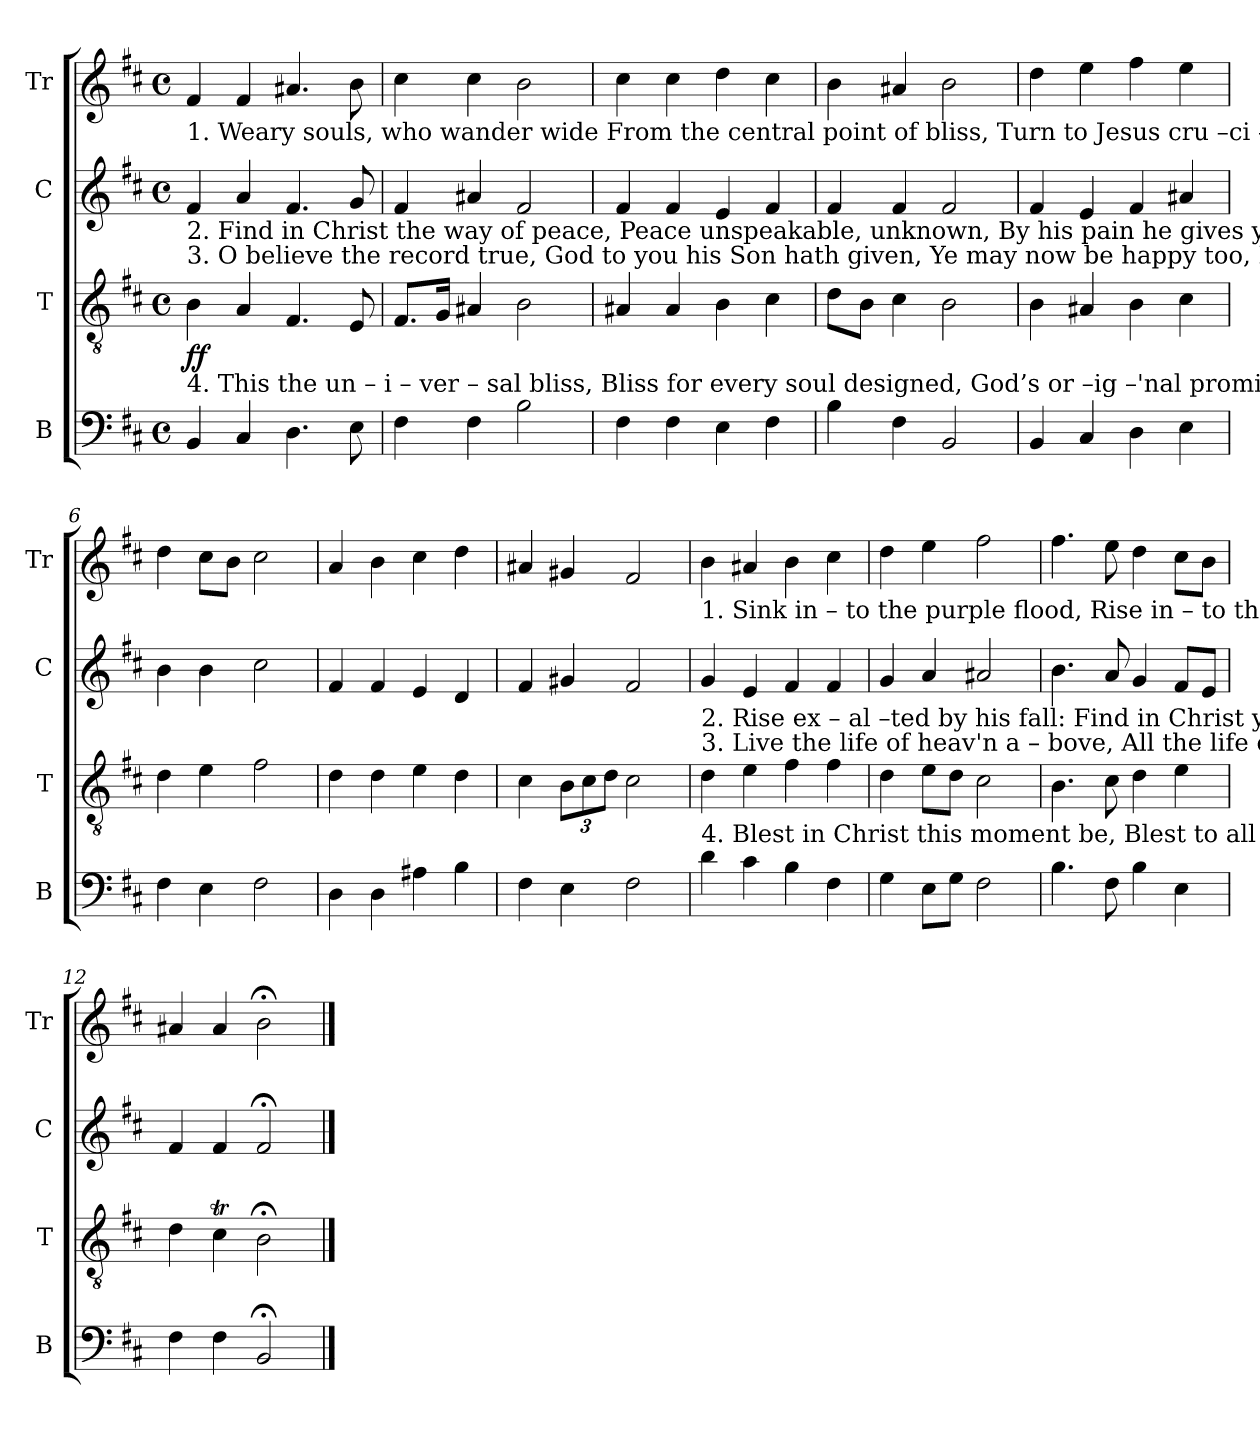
**kern	**kern	**dynam	**kern	**kern
*part4	*part3	*part3	*part2	*part1
*staff4	*staff3	*staff3	*staff2	*staff1
*I"B	*I"T	*	*I"C	*I"Tr
*I'B	*I'T	*	*I'C	*I'Tr
*clefF4	*clefGv2	*	*clefG2	*clefG2
*k[f#c#]	*k[f#c#]	*	*k[f#c#]	*k[f#c#]
*M4/4	*M4/4	*	*M4/4	*M4/4
*met(c)	*met(c)	*	*met(c)	*met(c)
*MM90	*MM90	*	*MM90	*MM90
=1	=1	=1	=1	=1
!	!	!	!	!LO:TX:b:t=1. Weary  souls,  who   wander     wide   From the central point of bliss,  Turn  to   Jesus      cru –ci –fied,      Fly  to those dear  wounds  of     his,
!	!	!	!LO:TX:b:t=2. Find  in Christ the    way   of  peace,  Peace  unspeakable,  unknown,  By   his  pain  he  gives you ease,    Life by  his   ex  –  pir   –   ing   groan;	!
!	!	!	!LO:TX:b:t=3.  O    believe     the     record      true,   God to you his Son hath given,  Ye  may  now be     happy   too,      Live on earth the   life        of   heav'n;	!
!	!LO:TX:b:t=4. This  the  un  –  i  –  ver  –  sal  bliss,   Bliss  for  every  soul designed,  God’s or –ig –'nal   promise this,     God’s great gift to  all      mankind;	!	!	!
!	!	!LO:DY:b	!	!
4BB!/	4B!\	ff	4f#!/	4f#!/
4C#!/	4A!/	.	4a!/	4f#!/
4.D!\	4.F#!/	.	4.f#!/	4.a#X!/
8E!\	8E!/	.	8g!/	8b!\
=2	=2	=2	=2	=2
4F#!\	8.F#!/L	.	4f#!/	4cc#!\
.	16G!/Jk	.	.	.
4F#!\	4A#X!/	.	4a#X!/	4cc#!\
2B!\	2B!\	.	2f#!/	2b!\
=3	=3	=3	=3	=3
4F#!\	4A#X!/	.	4f#!/	4cc#!\
4F#!\	4A#!/	.	4f#!/	4cc#!\
4E!\	4B!\	.	4e!/	4dd!\
4F#!\	4c#!\	.	4f#!/	4cc#!\
=4	=4	=4	=4	=4
4B!\	8d!\L	.	4f#!/	4b!\
.	8B!\J	.	.	.
4F#!\	4c#!\	.	4f#!/	4a#X!/
2BB!/	2B!\	.	2f#!/	2b!\
=5	=5	=5	=5	=5
4BB!/	4B!\	.	4f#!/	4dd!\
4C#!/	4A#X!/	.	4e!/	4ee!\
4D!\	4B!\	.	4f#!/	4ff#!\
4E!\	4c#!\	.	4a#X!/	4ee!\
=6	=6	=6	=6	=6
4F#!\	4d!\	.	4b!\	4dd!\
4E!\	4e!\	.	4b!\	8cc#!\L
.	.	.	.	8b!\J
2F#!\	2f#!\	.	2cc#!\	2cc#!\
=7	=7	=7	=7	=7
4D!\	4d!\	.	4f#!/	4a!/
4D!\	4d!\	.	4f#!/	4b!\
4A#X!\	4e!\	.	4e!/	4cc#!\
4B!\	4d!\	.	4d!/	4dd!\
=8	=8	=8	=8	=8
4F#!\	4c#!\	.	4f#!/	4a#X!/
*	*Xbrackettup	*	*	*
4E!\	12B!\L	.	4g#X!/	4g#X!/
.	12c#!\	.	.	.
.	12d!\J	.	.	.
2F#!\	2c#!\	.	2f#!/	2f#!/
!!LO:LB:g=z
=9	=9	=9	=9	=9
!	!	!	!	!LO:TX:b:t=1. Sink  in – to   the    purple     flood,   Rise   in – to    the       life of God!
!	!	!	!LO:TX:b:t=2. Rise  ex – al –ted    by    his    fall&colon;     Find in Christ  your    all   in    all.	!
!	!	!	!LO:TX:b:t=3. Live  the  life  of  heav'n  a – bove,    All     the  life   of      glorious love.	!
!	!LO:TX:b:t=4. Blest in Christ this  moment   be,      Blest   to    all    e   –   ter – ni – ty!	!	!	!
4d!\	4d!\	.	4g!/	4b!\
4c#!\	4e!\	.	4e!/	4a#X!/
4B!\	4f#!\	.	4f#!/	4b!\
4F#!\	4f#!\	.	4f#!/	4cc#!\
=10	=10	=10	=10	=10
4G!\	4d!\	.	4g!/	4dd!\
8E!\L	8e!\L	.	4a!/	4ee!\
8G!\J	8d!\J	.	.	.
2F#!\	2c#!\	.	2a#X!/	2ff#!\
=11	=11	=11	=11	=11
4.B!\	4.B!\	.	4.b!\	4.ff#!\
8F#!\	8c#!\	.	8a!/	8ee!\
4B!\	4d!\	.	4g!/	4dd!\
4E!\	4e!\	.	8f#!/L	8cc#!\L
.	.	.	8e!/J	8b!\J
=12	=12	=12	=12	=12
4F#!\	4d!\	.	4f#!/	4a#X!/
4F#!\	4c#t!\	.	4f#!/	4a#!/
2BB;<!/	2B;<!\	.	2f#;<!/	2b;<!\
==	==	==	==	==
*-	*-	*-	*-	*-
